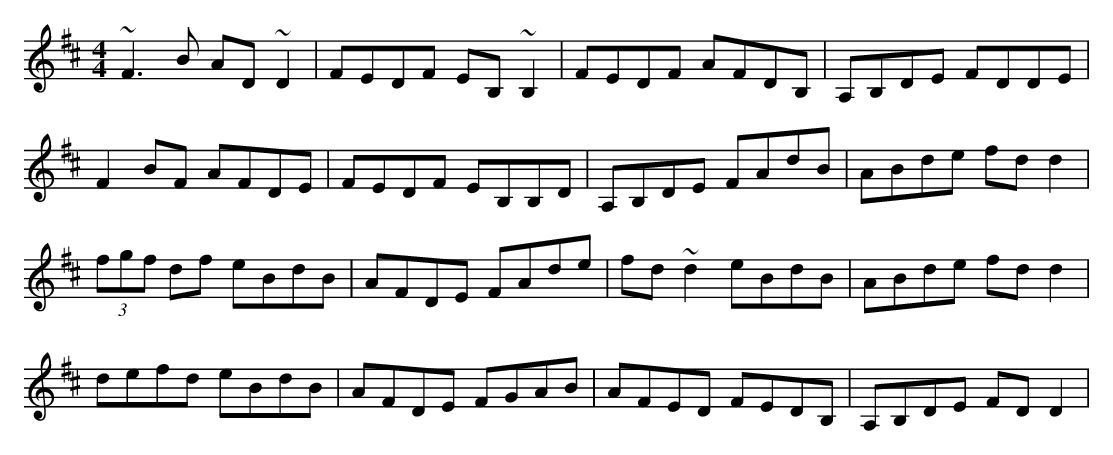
X:1
M:4/4
K:D
~F3B AD~D2|FEDF EB,~B,2|FEDF AFDB,|A,B,DE FDDE|
F2BF AFDE|FEDF EB,B,D|A,B,DE FAdB|ABde fdd2|
(3fgf df eBdB|AFDE FAde|fd~d2 eBdB|ABde fdd2|
defd eBdB|AFDE FGAB|AFED FEDB,|A,B,DE FDD2|
